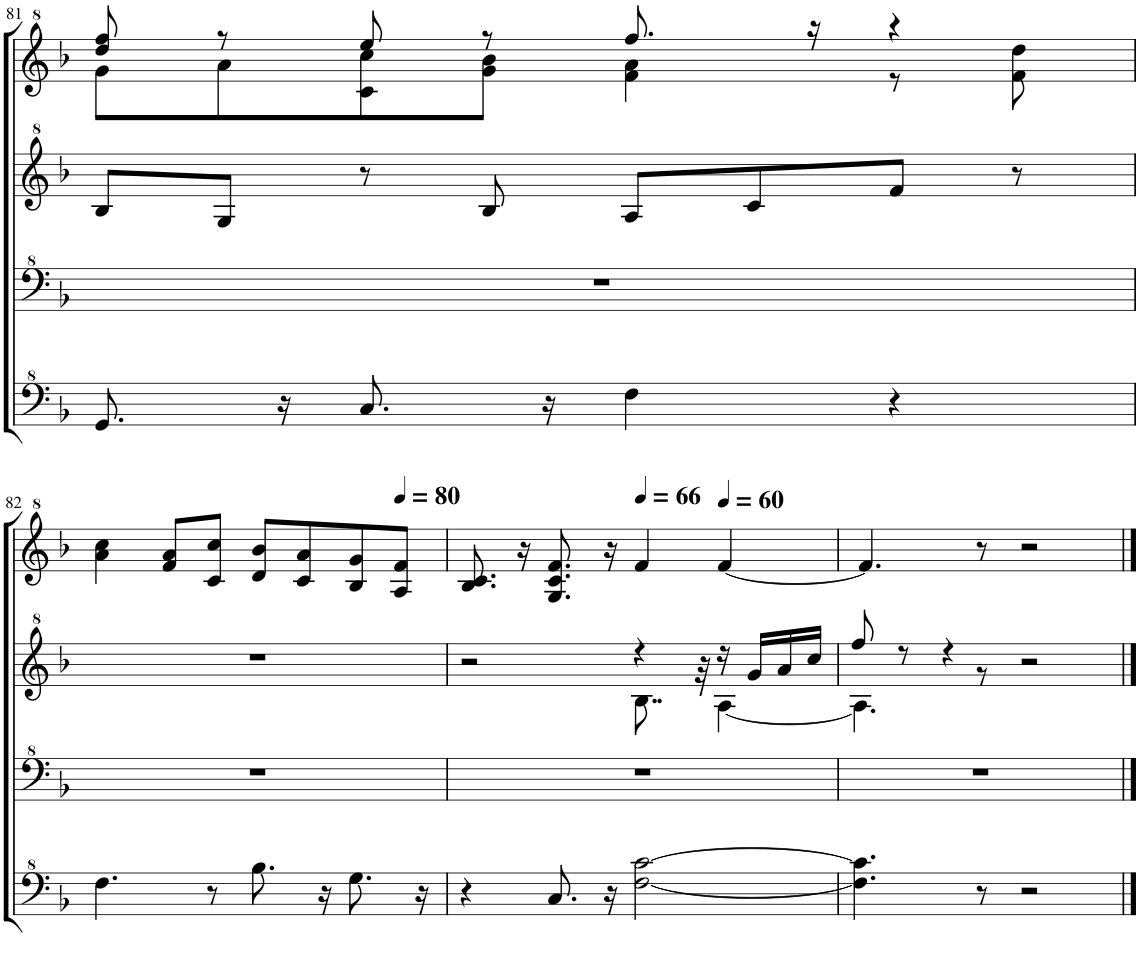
**kern	**kern	**kern	**kern
*part1	*part1	*part1	*part1
*staff4	*staff3	*staff2	*staff1
*I"Model III	*	*	*
!!LO:PB:g=z
*clefF^4	*clefF^4	*clefG^2	*clefG^2
*k[b-]	*k[b-]	*k[b-]	*k[b-]
*M4/4	*M4/4	*M4/4	*M4/4
=81	=81	=81	=81
*	*	*	*^
8.G/	1r	8b-/L	8ddd/ 8fff/	8gg\L
.	.	8g/J	8r	8aa\
16r	.	.	.	.
8.c/	.	8r	8eee/	8cc\ 8ccc\
.	.	8b-/	8r	8gg\ 8bb-\J
16r	.	.	.	.
4f\	.	8a/L	8.fff/	4ff\ 4aa\
.	.	8cc/	.	.
.	.	.	16r	.
4r	.	8ff/J	4r	8r
.	.	8r	.	8ff\ 8ddd\
*	*	*	*v	*v
!!LO:LB:g=z
=82	=82	=82	=82
4.f\	1r	1r	4aa\ 4ccc\
.	.	.	8ff/ 8aa/L
8r	.	.	8cc/ 8ccc/J
8.b-\	.	.	8dd/ 8bb-/L
.	.	.	8cc/ 8aa/
16r	.	.	.
8.g\	.	.	8b-/ 8gg/
*	*	*	*MM80
.	.	.	8a/ 8ff/J
16r	.	.	.
=83	=83	=83	=83
*	*	*^	*
4r	1r	2r	2ryy	8.b-/ 8.cc/
.	.	.	.	16r
8.c/	.	.	.	8.g/ 8.cc/ 8.ff/
16r	.	.	.	16r
*	*	*	*	*MM66
[2f\ [2cc\	.	4r	8..b-\	4ff/
.	.	.	32r	.
*	*	*	*	*MM60
.	.	16r	[4a\	[4ff/
.	.	16gg/LL	.	.
.	.	16aa/	.	.
.	.	16ccc/JJ	.	.
=84	=84	=84	=84	=84
4.f\] 4.cc\]	1r	8fff/	4.a\]	4.ff/]
.	.	8r	.	.
.	.	4r	.	.
8r	.	.	8r	8r
2r	.	2r	2ryy	2r
*	*	*v	*v	*
==	==	==	==
*-	*-	*-	*-
